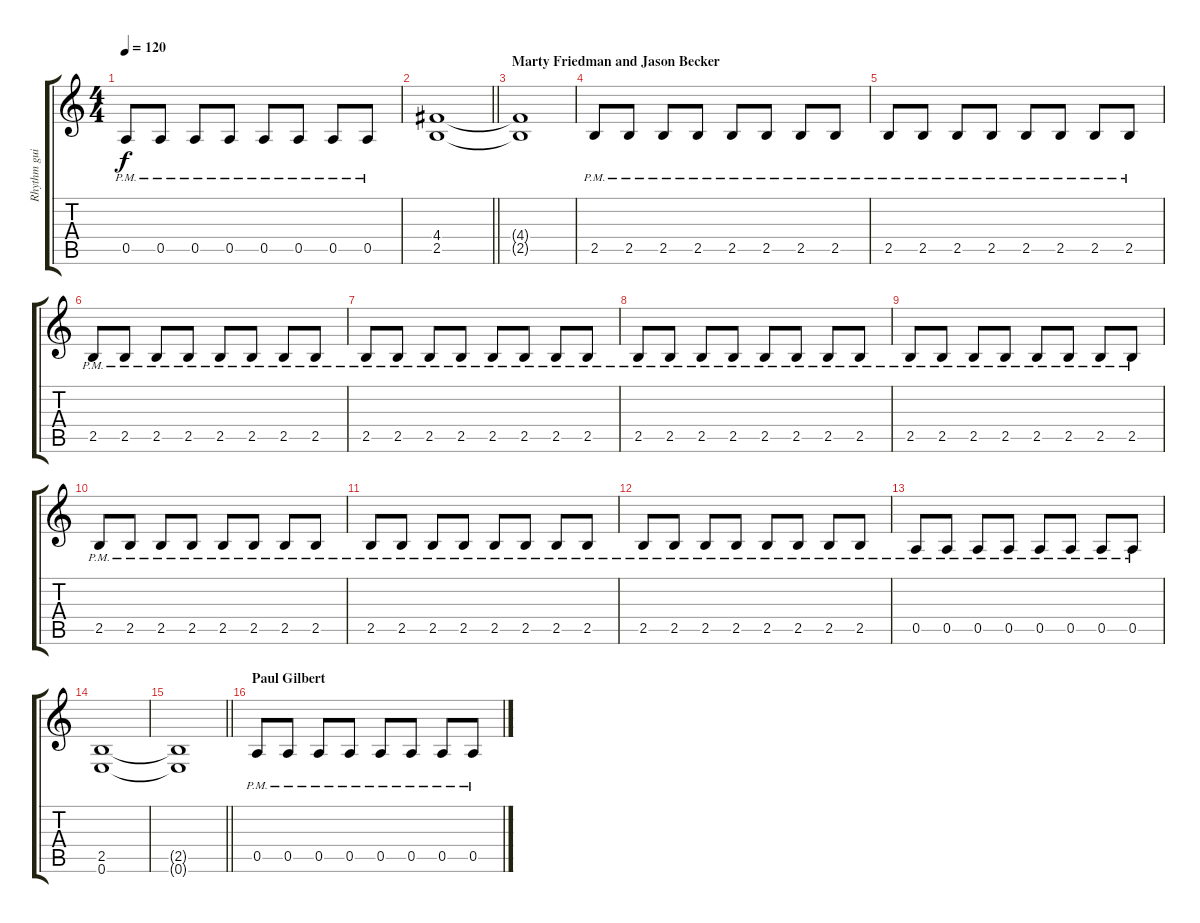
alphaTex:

\track ("Rhythm guitar" "Rhythm gui") {instrument overdrivenguitar}
\staff {score tabs}
\tuning (E4 B3 G3 D3 A2 E2) {hide}
\ts (4 4)
\tempo 120
\clef g2
\ks c
0.5{pm}.8{dy f} 0.5{pm}.8 0.5{pm}.8 0.5{pm}.8 0.5{pm}.8 0.5{pm}.8 0.5{pm}.8 0.5{pm}.8 |
\barLineRight lightlight
(4.4 2.5).1 |
\section ("" "Marty Friedman and Jason Becker")
(4.4{t} 2.5{t}).1 |
2.5{pm}.8 2.5{pm}.8 2.5{pm}.8 2.5{pm}.8 2.5{pm}.8 2.5{pm}.8 2.5{pm}.8 2.5{pm}.8 |
2.5{pm}.8 2.5{pm}.8 2.5{pm}.8 2.5{pm}.8 2.5{pm}.8 2.5{pm}.8 2.5{pm}.8 2.5{pm}.8 |
2.5{pm}.8 2.5{pm}.8 2.5{pm}.8 2.5{pm}.8 2.5{pm}.8 2.5{pm}.8 2.5{pm}.8 2.5{pm}.8 |
2.5{pm}.8 2.5{pm}.8 2.5{pm}.8 2.5{pm}.8 2.5{pm}.8 2.5{pm}.8 2.5{pm}.8 2.5{pm}.8 |
2.5{pm}.8 2.5{pm}.8 2.5{pm}.8 2.5{pm}.8 2.5{pm}.8 2.5{pm}.8 2.5{pm}.8 2.5{pm}.8 |
2.5{pm}.8 2.5{pm}.8 2.5{pm}.8 2.5{pm}.8 2.5{pm}.8 2.5{pm}.8 2.5{pm}.8 2.5{pm}.8 |
2.5{pm}.8 2.5{pm}.8 2.5{pm}.8 2.5{pm}.8 2.5{pm}.8 2.5{pm}.8 2.5{pm}.8 2.5{pm}.8 |
2.5{pm}.8 2.5{pm}.8 2.5{pm}.8 2.5{pm}.8 2.5{pm}.8 2.5{pm}.8 2.5{pm}.8 2.5{pm}.8 |
2.5{pm}.8 2.5{pm}.8 2.5{pm}.8 2.5{pm}.8 2.5{pm}.8 2.5{pm}.8 2.5{pm}.8 2.5{pm}.8 |
0.5{pm}.8 0.5{pm}.8 0.5{pm}.8 0.5{pm}.8 0.5{pm}.8 0.5{pm}.8 0.5{pm}.8 0.5{pm}.8 |
(2.5 0.6).1 |
\barLineRight lightlight
(2.5{t} 0.6{t}).1 |
\section ("" "Paul Gilbert")
0.5{pm}.8 0.5{pm}.8 0.5{pm}.8 0.5{pm}.8 0.5{pm}.8 0.5{pm}.8 0.5{pm}.8 0.5{pm}.8
